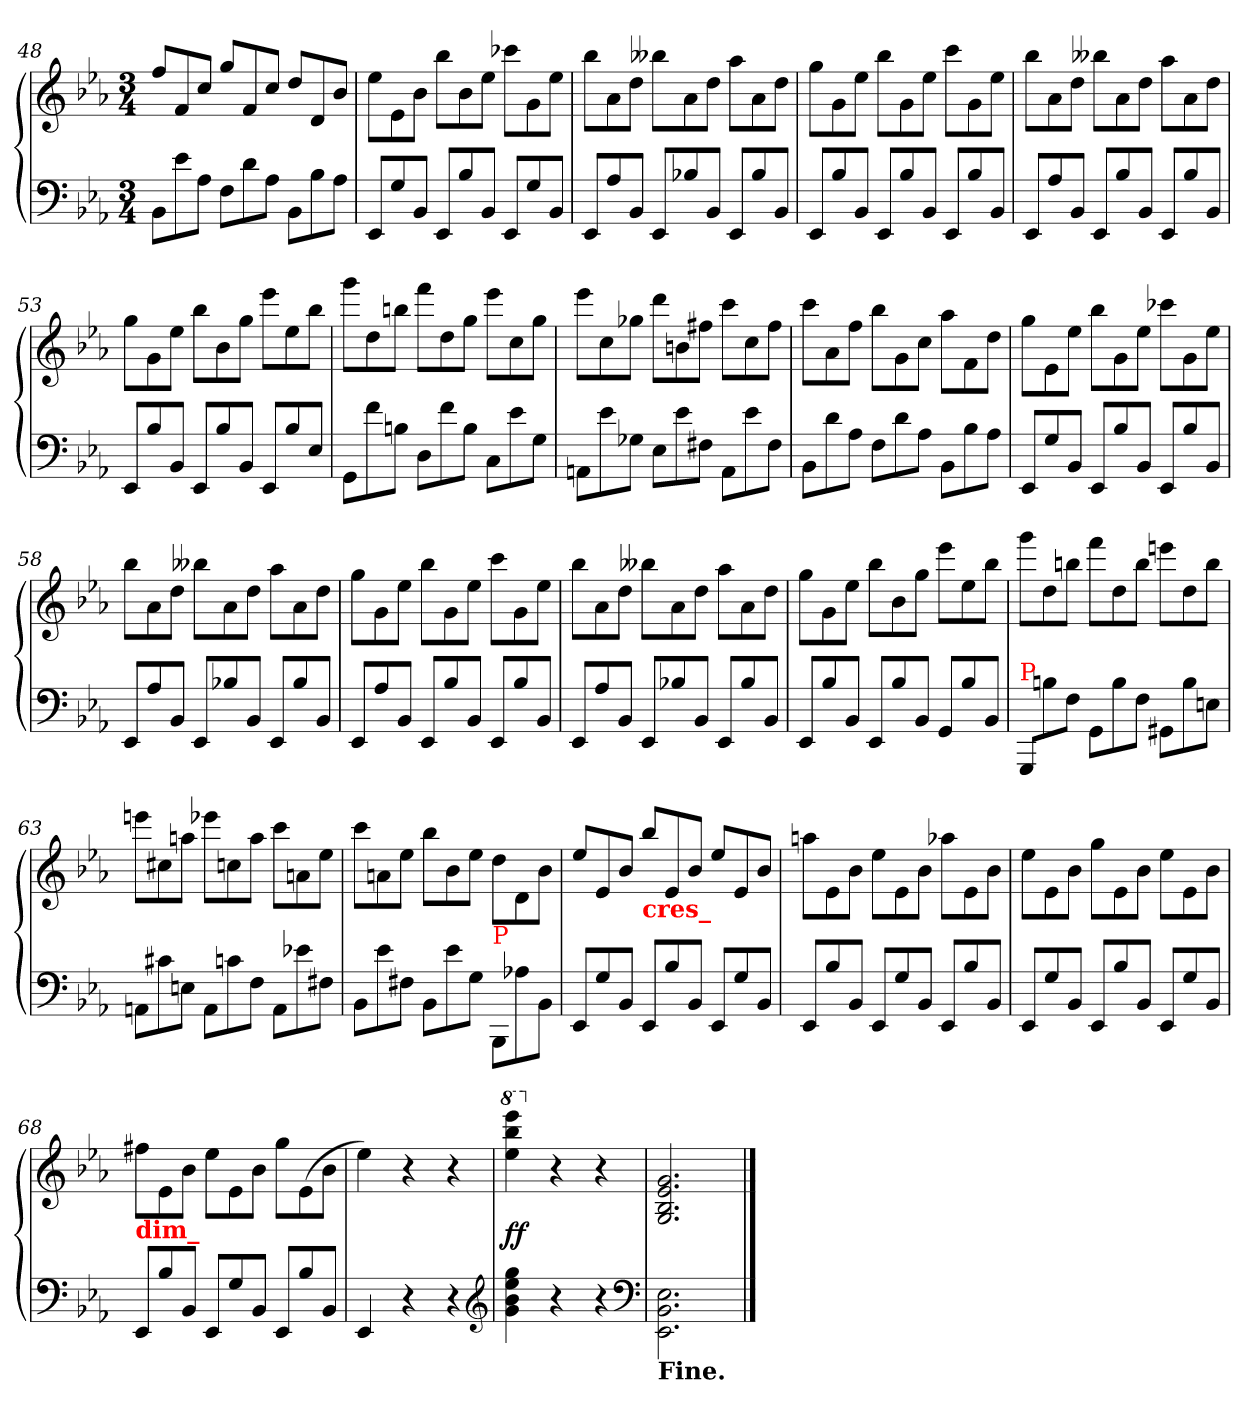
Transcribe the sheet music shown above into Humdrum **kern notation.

**kern	**kern	**dynam
*part1	*part1	*part1
*staff2	*staff1	*staff1/2
*clefF4	*clefG2	*
*k[b-e-a-]	*k[b-e-a-]	*
*E-:	*E-:	*
*M3/4	*M3/4	*
*Xtuplet	*Xtuplet	*
=48	=48	=48
12BB-L	12ff/L	.
12e-	12f	.
12A-J	12ccJ	.
12FL	12gg/L	.
12d	12f	.
12A-J	12ccJ	.
12BB-L	12dd/L	.
12B-	12d	.
12A-J	12b-J	.
=49	=49	=49
12EE-L	12ee-\L	.
12G	12e-	.
12BB-J	12b-J	.
12EE-L	12bb-L	.
12B-	12b-	.
12BB-J	12ee-J	.
12EE-L	12ccc-XL	.
12G	12g	.
12BB-J	12ee-J	.
=50	=50	=50
12EE-L	12bb-L	.
12A-	12a-	.
12BB-J	12ddJ	.
12EE-L	12bb--XL	.
12B-X	12a-	.
12BB-J	12ddJ	.
12EE-L	12aa-L	.
12B-	12a-	.
12BB-J	12ddJ	.
=51	=51	=51
12EE-L	12ggL	.
12B-	12g	.
12BB-J	12ee-J	.
12EE-L	12bb-L	.
12B-	12g	.
12BB-J	12ee-J	.
12EE-L	12cccL	.
12B-	12g	.
12BB-J	12ee-J	.
=52	=52	=52
12EE-L	12bb-L	.
12A-	12a-	.
12BB-J	12ddJ	.
12EE-L	12bb--XL	.
12B-	12a-	.
12BB-J	12ddJ	.
12EE-L	12aa-L	.
12B-	12a-	.
12BB-J	12ddJ	.
=53	=53	=53
12EE-L	12ggL	.
12B-	12g	.
12BB-J	12ee-J	.
12EE-L	12bb-L	.
12B-	12b-	.
12BB-J	12ggJ	.
12EE-/L	12eee-L	.
12B-	12ee-	.
12E-J	12bb-J	.
=54	=54	=54
12GGL	12gggL	.
12f	12dd	.
12BnJ	12bbnJ	.
12DL	12fffL	.
12f	12dd	.
12BJ	12ggJ	.
12CL	12eee-L	.
12e-	12cc	.
12GJ	12ggJ	.
=55	=55	=55
12AAnL	12eee-L	.
12e-	12cc	.
12G-XJ	12gg-XJ	.
12E-L	12dddL	.
12e-	12bn	.
12F#XJ	12ff#XJ	.
12AAL	12cccL	.
12e-	12cc	.
12F#J	12ff#J	.
=56	=56	=56
12BB-L	12cccL	.
12d	12a-	.
12A-J	12ffJ	.
12FL	12bb-L	.
12d	12g	.
12A-J	12ccJ	.
12BB-L	12aa-L	.
12B-	12f	.
12A-J	12ddJ	.
=57	=57	=57
12EE-L	12ggL	.
12G	12e-	.
12BB-J	12ee-J	.
12EE-L	12bb-L	.
12B-	12g	.
12BB-J	12ee-J	.
12EE-L	12ccc-XL	.
12B-	12g	.
12BB-J	12ee-J	.
=58	=58	=58
12EE-L	12bb-L	.
12A-	12a-	.
12BB-J	12ddJ	.
12EE-L	12bb--XL	.
12B-X	12a-	.
12BB-J	12ddJ	.
12EE-L	12aa-L	.
12B-	12a-	.
12BB-J	12ddJ	.
=59	=59	=59
12EE-L	12ggL	.
12A-	12g	.
12BB-J	12ee-J	.
12EE-L	12bb-L	.
12B-	12g	.
12BB-J	12ee-J	.
12EE-L	12cccL	.
12B-	12g	.
12BB-J	12ee-J	.
=60	=60	=60
12EE-L	12bb-L	.
12A-	12a-	.
12BB-J	12ddJ	.
12EE-L	12bb--XL	.
12B-X	12a-	.
12BB-J	12ddJ	.
12EE-L	12aa-L	.
12B-	12a-	.
12BB-J	12ddJ	.
=61	=61	=61
12EE-L	12ggL	.
12B-	12g	.
12BB-J	12ee-J	.
12EE-L	12bb-L	.
12B-	12b-	.
12BB-J	12ggJ	.
12GG/L	12eee-L	.
12B-	12ee-	.
12BB-J	12bb-J	.
=62	=62	=62
!LO:TX:a:color=red:t=P	!	!
12GGG/L	12gggL	.
12Bn\	12dd	.
12F\J	12bbnJ	.
12GGL	12fffL	.
12B	12dd	.
12FJ	12bbJ	.
12GG#XL	12eeenL	.
12B	12dd	.
12EnJ	12bbJ	.
=63	=63	=63
12AAnL	12eeenL	.
12c#X	12cc#X	.
12EnJ	12aanJ	.
12AAL	12eee-XL	.
12cn	12ccn	.
12FJ	12aaJ	.
12AAL	12cccL	.
12e-X	12an	.
12F#XJ	12ee-J	.
=64	=64	=64
12BB-L	12cccL	.
12e-	12an	.
12F#XJ	12ee-J	.
12BB-L	12bb-L	.
12e-	12b-	.
12GJ	12ee-J	.
!LO:TX:a:color=red:t=P	!	!
12BBB-/L	12dd\L	.
12A-X\	12d	.
12BB-\J	12b-J	.
=65	=65	=65
12EE-L	12ee-/L	.
12G	12e-	.
12BB-J	12b-J	.
!	!LO:TX:b:B:color=red:t=cres_	!
12EE-L	12bb-/L	.
12B-	12e-	.
12BB-J	12b-J	.
12EE-L	12ee-/L	.
12G	12e-	.
12BB-J	12b-J	.
=66	=66	=66
12EE-L	12aanL	.
12B-	12e-	.
12BB-J	12b-J	.
12EE-L	12ee-\L	.
12G	12e-	.
12BB-J	12b-J	.
12EE-L	12aa-XL	.
12B-	12e-	.
12BB-J	12b-J	.
=67	=67	=67
12EE-L	12ee-\L	.
12G	12e-	.
12BB-J	12b-J	.
12EE-L	12ggL	.
12B-	12e-	.
12BB-J	12b-J	.
12EE-L	12ee-\L	.
12G	12e-	.
12BB-J	12b-J	.
=68	=68	=68
!	!LO:TX:b:B:color=red:t=dim_	!
12EE-L	12ff#XL	.
12B-	12e-	.
12BB-J	12b-J	.
12EE-L	12ee-\L	.
12G	12e-	.
12BB-J	12b-J	.
12EE-L	12ggL	.
12B-	(>12e-	.
12BB-J	12b-J	.
=69	=69	=69
4EE-	4ee-)	.
4r	4r	.
4r	4r	.
*clefG2	*	*
=70	=70	=70
*	*8va	*
4gg 4ee- 4b- 4g	4eeee- 4bbb- 4eee-	ff
*	*X8va	*
4r	4r	.
4r	4r	.
*clefF4	*	*
=71	=71	=71
!LO:TX:b:B:t=Fine.	!	!
2.E-\ 2.BB-\ 2.EE-\	2.g/ 2.e-/ 2.B-/ 2.G/	.
==	==	==
*-	*-	*-
